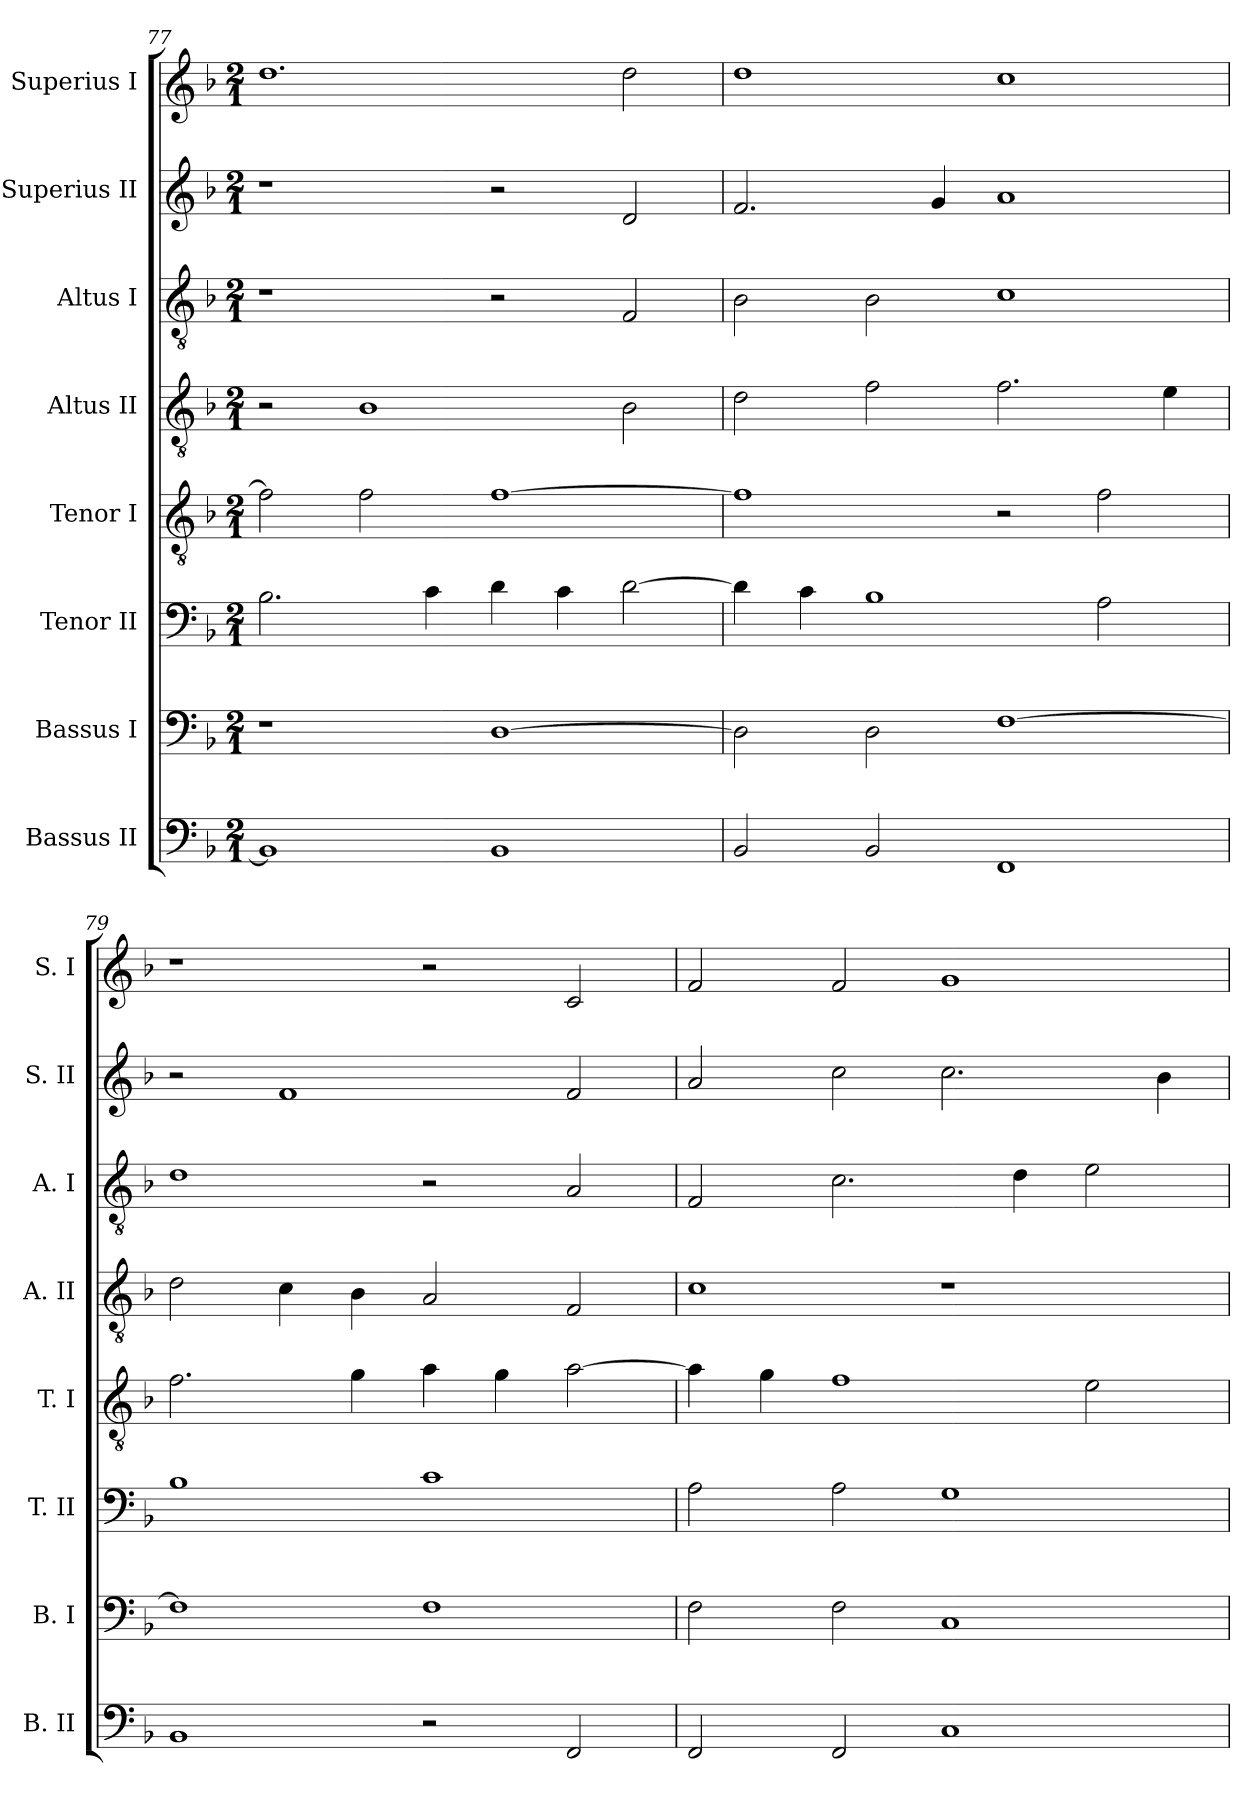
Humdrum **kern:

**kern	**kern	**kern	**kern	**kern	**kern	**kern	**kern
*part8	*part7	*part6	*part5	*part4	*part3	*part2	*part1
*staff8	*staff7	*staff6	*staff5	*staff4	*staff3	*staff2	*staff1
*I"Bassus II	*I"Bassus I	*I"Tenor II	*I"Tenor I	*I"Altus II	*I"Altus I	*I"Superius II	*I"Superius I
*I'B. II	*I'B. I	*I'T. II	*I'T. I	*I'A. II	*I'A. I	*I'S. II	*I'S. I
*clefF4	*clefF4	*clefF4	*clefGv2	*clefGv2	*clefGv2	*clefG2	*clefG2
*k[b-]	*k[b-]	*k[b-]	*k[b-]	*k[b-]	*k[b-]	*k[b-]	*k[b-]
*F:	*F:	*F:	*F:	*F:	*F:	*F:	*F:
*M2/1	*M2/1	*M2/1	*M2/1	*M2/1	*M2/1	*M2/1	*M2/1
=77	=77	=77	=77	=77	=77	=77	=77
1BB-]	1r	2.B-	2f]	2r	1r	1r	1.dd
.	.	.	2f	1B-	.	.	.
.	.	4c	.	.	.	.	.
1BB-	[1D	4d	[1f	.	2r	2r	.
.	.	4c	.	.	.	.	.
.	.	[2d	.	2B-	2F	2d	2dd
=78	=78	=78	=78	=78	=78	=78	=78
2BB-	2D]	4d]	1f]	2d	2B-	2.f	1dd
.	.	4c	.	.	.	.	.
2BB-	2D	1B-	.	2f	2B-	.	.
.	.	.	.	.	.	4g	.
1FF	[1F	.	2r	2.f	1c	1a	1cc
.	.	2A	2f	.	.	.	.
.	.	.	.	4e	.	.	.
=79	=79	=79	=79	=79	=79	=79	=79
1BB-	1F]	1B-	2.f	2d	1d	2r	1r
.	.	.	.	4c	.	1f	.
.	.	.	4g	4B-	.	.	.
2r	1F	1c	4a	2A	2r	.	2r
.	.	.	4g	.	.	.	.
2FF	.	.	[2a	2F	2A	2f	2c
=80	=80	=80	=80	=80	=80	=80	=80
2FF	2F	2A	4a]	1c	2F	2a	2f
.	.	.	4g	.	.	.	.
2FF	2F	2A	1f	.	2.c	2cc	2f
1C	1C	1G	.	1r	.	2.cc	1g
.	.	.	.	.	4d	.	.
.	.	.	2e	.	2e	.	.
.	.	.	.	.	.	4b-	.
=	=	=	=	=	=	=	=
*-	*-	*-	*-	*-	*-	*-	*-
